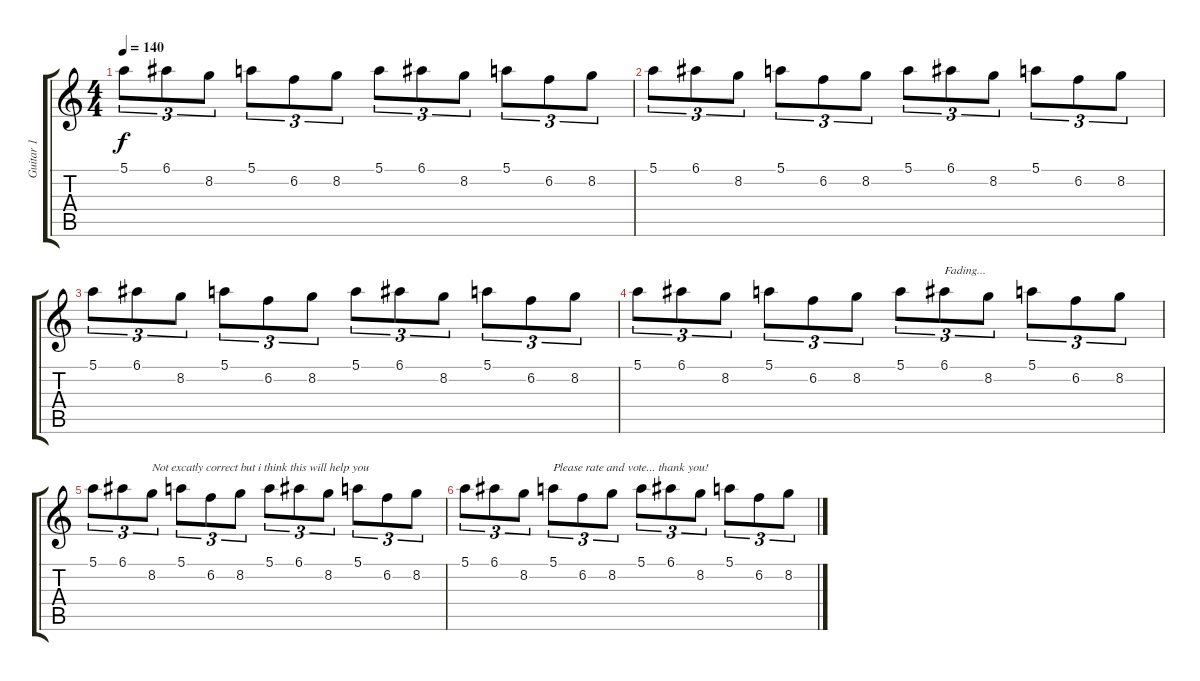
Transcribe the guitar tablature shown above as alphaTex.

\track ("Guitar 1" "Guitar 1") {instrument overdrivenguitar}
\staff {score tabs}
\tuning (E4 B3 G3 D3 A2 E2) {hide}
\ts (4 4)
\tempo 140
\clef g2
\ks c
5.1.8{tu (3 2) dy f} 6.1.8{tu (3 2)} 8.2.8{tu (3 2)} 5.1.8{tu (3 2)} 6.2.8{tu (3 2)} 8.2.8{tu (3 2)} 5.1.8{tu (3 2)} 6.1.8{tu (3 2)} 8.2.8{tu (3 2)} 5.1.8{tu (3 2)} 6.2.8{tu (3 2)} 8.2.8{tu (3 2)} |
5.1.8{tu (3 2)} 6.1.8{tu (3 2)} 8.2.8{tu (3 2)} 5.1.8{tu (3 2)} 6.2.8{tu (3 2)} 8.2.8{tu (3 2)} 5.1.8{tu (3 2)} 6.1.8{tu (3 2)} 8.2.8{tu (3 2)} 5.1.8{tu (3 2)} 6.2.8{tu (3 2)} 8.2.8{tu (3 2)} |
5.1.8{tu (3 2)} 6.1.8{tu (3 2)} 8.2.8{tu (3 2)} 5.1.8{tu (3 2)} 6.2.8{tu (3 2)} 8.2.8{tu (3 2)} 5.1.8{tu (3 2)} 6.1.8{tu (3 2)} 8.2.8{tu (3 2)} 5.1.8{tu (3 2)} 6.2.8{tu (3 2)} 8.2.8{tu (3 2)} |
5.1.8{tu (3 2)} 6.1.8{tu (3 2)} 8.2.8{tu (3 2)} 5.1.8{tu (3 2)} 6.2.8{tu (3 2)} 8.2.8{tu (3 2)} 5.1.8{tu (3 2)} 6.1.8{tu (3 2) txt "Fading..."} 8.2.8{tu (3 2)} 5.1.8{tu (3 2)} 6.2.8{tu (3 2)} 8.2.8{tu (3 2)} |
5.1.8{tu (3 2)} 6.1.8{tu (3 2)} 8.2.8{tu (3 2) txt "Not excatly correct but i think this will help you"} 5.1.8{tu (3 2)} 6.2.8{tu (3 2)} 8.2.8{tu (3 2)} 5.1.8{tu (3 2)} 6.1.8{tu (3 2)} 8.2.8{tu (3 2)} 5.1.8{tu (3 2)} 6.2.8{tu (3 2)} 8.2.8{tu (3 2)} |
5.1.8{tu (3 2)} 6.1.8{tu (3 2)} 8.2.8{tu (3 2)} 5.1.8{tu (3 2) txt "Please rate and vote... thank you!"} 6.2.8{tu (3 2)} 8.2.8{tu (3 2)} 5.1.8{tu (3 2)} 6.1.8{tu (3 2)} 8.2.8{tu (3 2)} 5.1.8{tu (3 2)} 6.2.8{tu (3 2)} 8.2.8{tu (3 2)}
